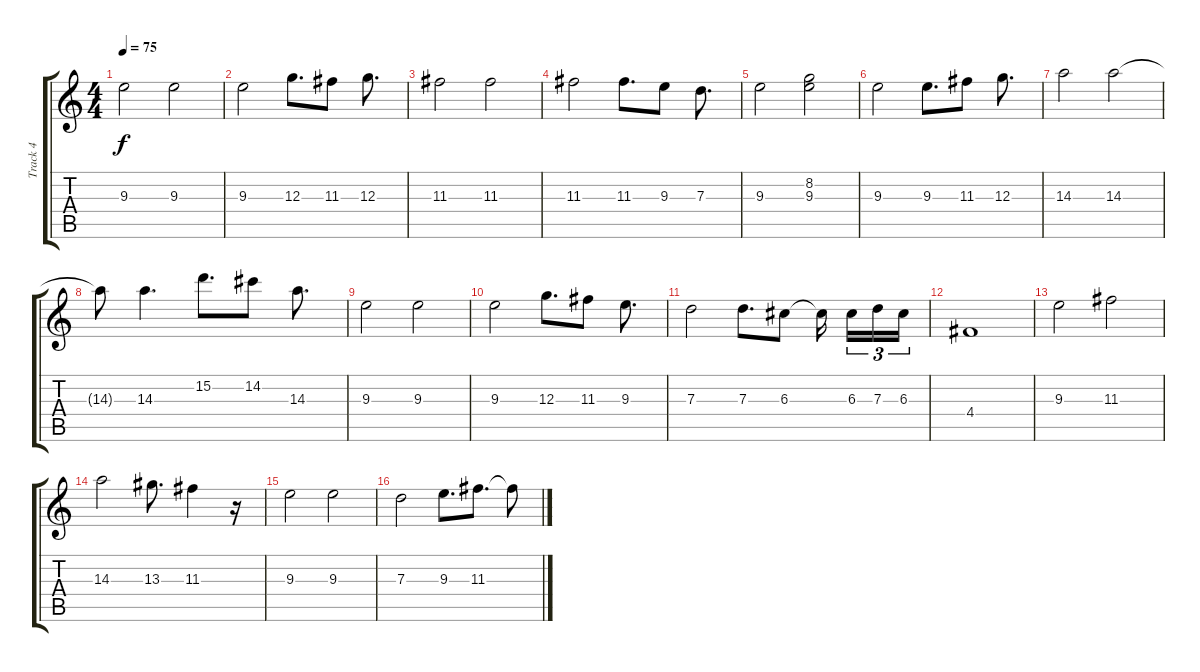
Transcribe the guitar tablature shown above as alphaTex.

\track ("Track 4" "Track 4") {instrument acousticguitarsteel}
\staff {score tabs}
\tuning (E4 B3 G3 D3 A2 E2) {hide}
\ts (4 4)
\tempo 75
\clef g2
\ks c
9.3.2{dy f} 9.3.2 |
9.3.2 12.3.8{d} 11.3.8 12.3.8{d} |
11.3.2 11.3.2 |
11.3.2 11.3.8{d} 9.3.8 7.3.8{d} |
9.3.2 (8.2 9.3).2 |
9.3.2 9.3.8{d} 11.3.8 12.3.8{d} |
14.3.2 14.3.2 |
14.3{t}.8 14.3.4{d} 15.2.8{d} 14.2.8 14.3.8{d} |
9.3.2 9.3.2 |
9.3.2 12.3.8{d} 11.3.8 9.3.8{d} |
7.3.2 7.3.8{d} 6.3.8 6.3{t}.16 6.3.16{tu (3 2)} 7.3.16{tu (3 2)} 6.3.16{tu (3 2)} |
4.4.1 |
9.3.2 11.3.2 |
14.3.2 13.3.8{d} 11.3.4 r.16 |
9.3.2 9.3.2 |
7.3.2 9.3.8{d} 11.3.8{d} 11.3{t}.8
